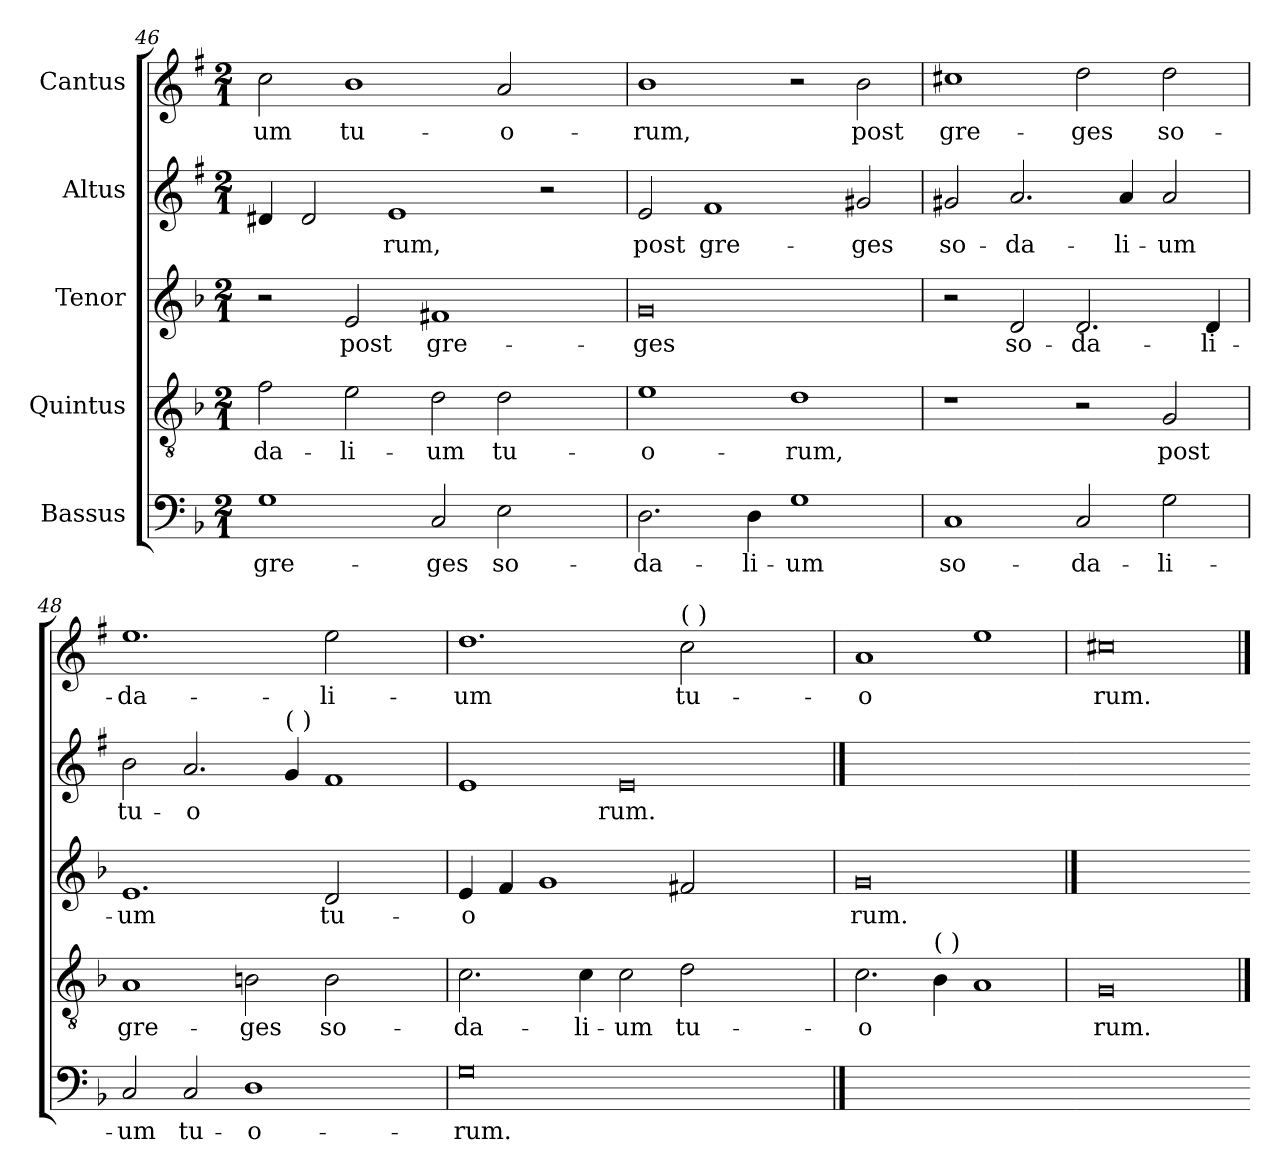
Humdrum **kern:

**kern	**text	**kern	**text	**kern	**text	**kern	**text	**kern	**text
*part5	*part5	*part4	*part4	*part3	*part3	*part2	*part2	*part1	*part1
*staff5	*staff5	*staff4	*staff4	*staff3	*staff3	*staff2	*staff2	*staff1	*staff1
*I"Bassus	*	*I"Quintus	*	*I"Tenor	*	*I"Altus	*	*I"Cantus	*
!!LO:LB:g=z
*clefF4	*	*clefGv2	*	*clefG2	*	*clefG2	*	*clefG2	*
*	*	*	*	*	*	*ITrd1c2	*	*ITrd1c2	*
*k[b-]	*	*k[b-]	*	*k[b-]	*	*k[b-]	*	*k[b-]	*
*F:	*	*F:	*	*F:	*	*F:	*	*F:	*
*M2/1	*	*M2/1	*	*M2/1	*	*M2/1	*	*M2/1	*
=46	=46	=46	=46	=46	=46	=46	=46	=46	=46
!	!LO:LY:b	!	!LO:LY:b	!	!	!	!	!	!LO:LY:b
1G	gre-	2f	-da-	2r	.	4c#X	.	2b-	-um
.	.	.	.	.	.	2c#	.	.	.
!	!	!	!LO:LY:b	!	!LO:LY:b	!	!	!	!LO:LY:b
.	.	2e	-li-	2e	post	.	.	1a	tu-
!	!	!	!	!	!	!	!LO:LY:b	!	!
.	.	.	.	.	.	1d	rum,	.	.
!	!LO:LY:b	!	!LO:LY:b	!	!LO:LY:b	!	!	!	!
2C	-ges	2d	-um	1f#X	gre-	.	.	.	.
!	!LO:LY:b	!	!LO:LY:b	!	!	!	!	!	!LO:LY:b
2E	so-	2d	tu-	.	.	.	.	2g	-o-
.	.	.	.	.	.	2r	.	.	.
4ryy	.	4ryy	.	4ryy	.	.	.	4ryy	.
=46A	=46A	=46A	=46A	=46A	=46A	=46A	=46A	=46A	=46A
!	!LO:LY:b	!	!LO:LY:b	!	!LO:LY:b	!	!LO:LY:b	!	!LO:LY:b
2.D	-da-	1e	-o-	0g	-ges	2d	post	1a	-rum,
!	!	!	!	!	!	!	!LO:LY:b	!	!
.	.	.	.	.	.	1e	gre-	.	.
!	!LO:LY:b	!	!	!	!	!	!	!	!
4D	-li-	.	.	.	.	.	.	.	.
!	!LO:LY:b	!	!LO:LY:b	!	!	!	!	!	!
1G	-um	1d	-rum,	.	.	.	.	2r	.
!	!	!	!	!	!	!	!LO:LY:b	!	!LO:LY:b
.	.	.	.	.	.	2f#X	-ges	2a	post
=47A	=47A	=47A	=47A	=47A	=47A	=47A	=47A	=47A	=47A
!	!LO:LY:b	!	!	!	!	!	!LO:LY:b	!	!LO:LY:b
1C	so-	1r	.	2r	.	2f#X	so-	1bn	gre-
!	!	!	!	!	!LO:LY:b	!	!LO:LY:b	!	!
.	.	.	.	2d	so-	2.g	-da-	.	.
!	!LO:LY:b	!	!	!	!LO:LY:b	!	!	!	!LO:LY:b
2C	-da-	2r	.	2.d	-da-	.	.	2cc	-ges
!	!	!	!	!	!	!	!LO:LY:b	!	!
.	.	.	.	.	.	4g	-li-	.	.
!	!LO:LY:b	!	!LO:LY:b	!	!	!	!LO:LY:b	!	!LO:LY:b
2G	-li-	2G	post	.	.	2g	-um	2cc	so-
!	!	!	!	!	!LO:LY:b	!	!	!	!
.	.	.	.	4d	-li-	.	.	.	.
=48A	=48A	=48A	=48A	=48A	=48A	=48A	=48A	=48A	=48A
!	!LO:LY:b	!	!LO:LY:b	!	!LO:LY:b	!	!LO:LY:b	!	!LO:LY:b
2C	-um	1A	gre-	1.e	-um	2a	tu-	1.dd	-da-
!	!LO:LY:b	!	!	!	!	!	!LO:LY:b	!	!
2C	tu-	.	.	.	.	2.g	-o	.	.
!	!LO:LY:b	!	!LO:LY:b	!	!	!	!	!	!
1D	-o-	2Bn	-ges	.	.	.	.	.	.
!	!	!	!	!	!	!LO:TX:a:t=(  )	!	!	!
.	.	.	.	.	.	4f	.	.	.
!	!	!	!LO:LY:b	!	!LO:LY:b	!	!	!	!LO:LY:b
.	.	2B	so-	2d	tu-	1e	.	2dd	-li-
2ryy	.	2ryy	.	2ryy	.	.	.	2ryy	.
=49A	=49A	=49A	=49A	=49A	=49A	=49A	=49A	=49A	=49A
!	!LO:LY:b	!	!LO:LY:b	!	!LO:LY:b	!	!	!	!LO:LY:b
0G	-rum.	2.c	-da-	4e	-o	1d	.	1.cc	-um
.	.	.	.	4f	.	.	.	.	.
.	.	.	.	1g	.	.	.	.	.
!	!	!	!LO:LY:b	!	!	!	!	!	!
.	.	4c	-li-	.	.	.	.	.	.
!	!	!	!LO:LY:b	!	!	!	!LO:LY:b	!	!
.	.	2c	-um	.	.	0d	rum.	.	.
!	!	!	!	!	!	!	!	!LO:TX:a:t=(  )	!
!	!	!	!LO:LY:b	!	!	!	!	!	!LO:LY:b
.	.	2d	tu-	2f#	.	.	.	2b-	tu-
1ryy	.	1ryy	.	1ryy	.	.	.	1ryy	.
==50A	=50A	=50A	=50A	=50A	=50A	==50A	=50A	=50A	=50A
!	!	!	!LO:LY:b	!	!LO:LY:b	!	!	!	!LO:LY:b
0ryy	.	2.c	-o	0g	rum.	0ryy	.	1g	-o
!	!	!LO:TX:a:t=(  )	!	!	!	!	!	!	!
.	.	4B-	.	.	.	.	.	.	.
.	.	1A	.	.	.	.	.	1dd	.
=51A	=51A	=51A	=51A	==51A	=51A	=51A	=51A	=51A	=51A
!	!	!	!LO:LY:b	!	!	!	!	!	!LO:LY:b
0ryy	.	0G	rum.	0ryy	.	0ryy	.	0bn	rum.
=	==	==	==	=	==	=	==	==	==
*-	*-	*-	*-	*-	*-	*-	*-	*-	*-
